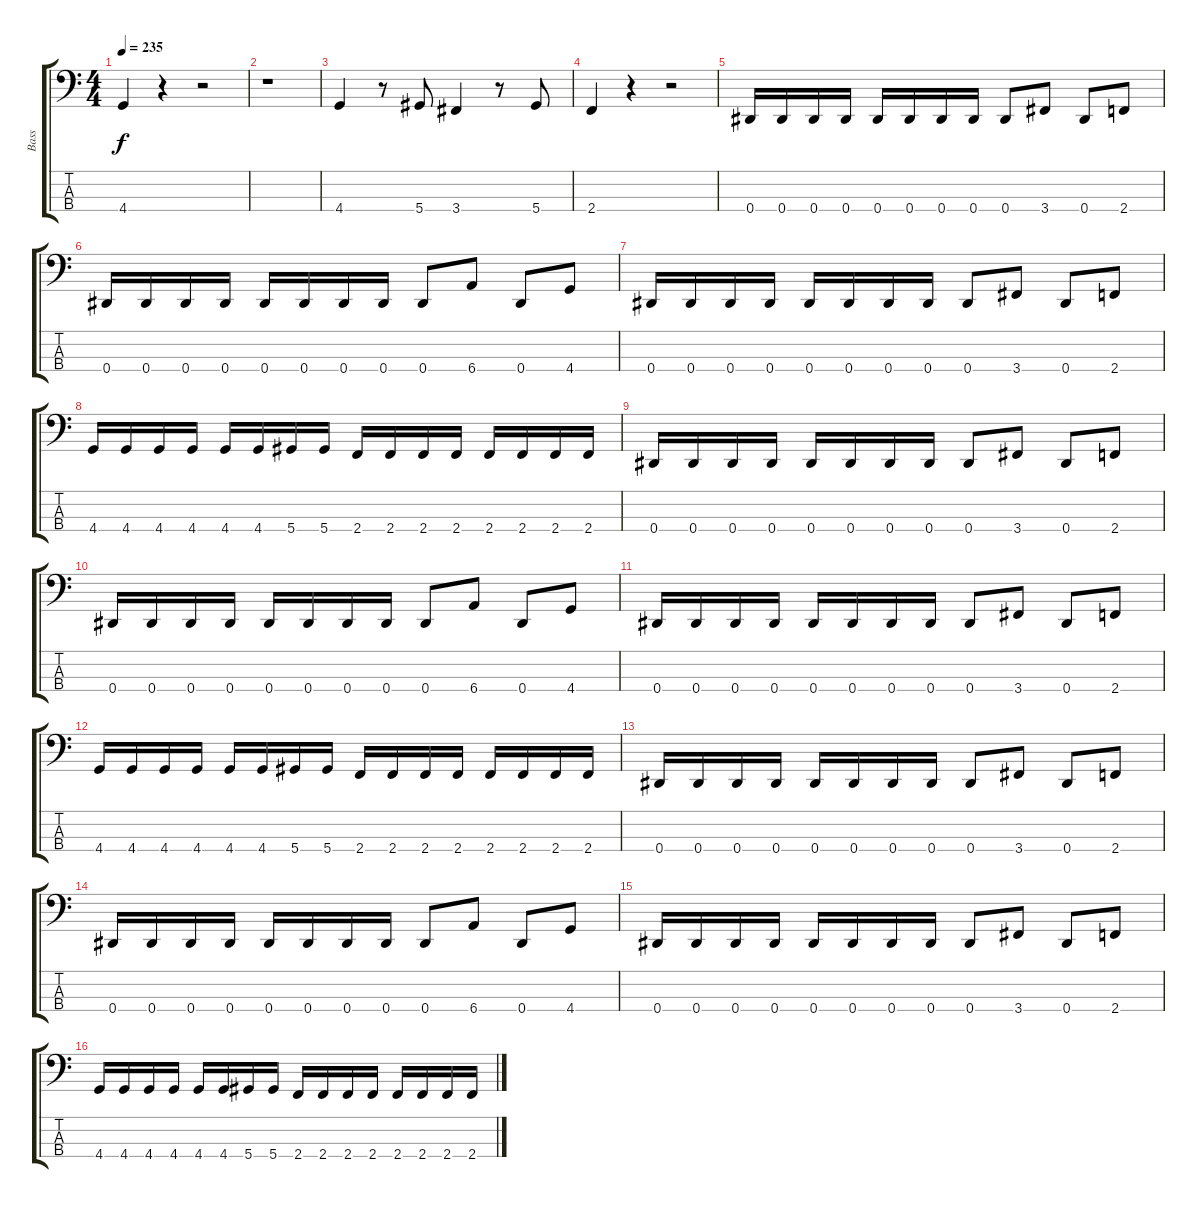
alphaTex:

\track ("Bass" "Bass") {instrument electricbasspick}
\staff {score tabs}
\tuning (Gb2 Db2 Ab1 Eb1) {hide}
\ts (4 4)
\tempo 235
\tempo 230
\tempo 235
\clef f4
\ks c
4.4.4{dy f instrument electricbasspick} r.4 r.2 |
r.1 |
4.4.4 r.8 5.4.8 3.4.4 r.8 5.4.8 |
2.4.4 r.4 r.2 |
0.4.16 0.4.16 0.4.16 0.4.16 0.4.16 0.4.16 0.4.16 0.4.16 0.4.8 3.4.8 0.4.8 2.4.8 |
0.4.16 0.4.16 0.4.16 0.4.16 0.4.16 0.4.16 0.4.16 0.4.16 0.4.8 6.4.8 0.4.8 4.4.8 |
0.4.16 0.4.16 0.4.16 0.4.16 0.4.16 0.4.16 0.4.16 0.4.16 0.4.8 3.4.8 0.4.8 2.4.8 |
4.4.16 4.4.16 4.4.16 4.4.16 4.4.16 4.4.16 5.4.16 5.4.16 2.4.16 2.4.16 2.4.16 2.4.16 2.4.16 2.4.16 2.4.16 2.4.16 |
0.4.16 0.4.16 0.4.16 0.4.16 0.4.16 0.4.16 0.4.16 0.4.16 0.4.8 3.4.8 0.4.8 2.4.8 |
0.4.16 0.4.16 0.4.16 0.4.16 0.4.16 0.4.16 0.4.16 0.4.16 0.4.8 6.4.8 0.4.8 4.4.8 |
0.4.16 0.4.16 0.4.16 0.4.16 0.4.16 0.4.16 0.4.16 0.4.16 0.4.8 3.4.8 0.4.8 2.4.8 |
4.4.16 4.4.16 4.4.16 4.4.16 4.4.16 4.4.16 5.4.16 5.4.16 2.4.16 2.4.16 2.4.16 2.4.16 2.4.16 2.4.16 2.4.16 2.4.16 |
0.4.16 0.4.16 0.4.16 0.4.16 0.4.16 0.4.16 0.4.16 0.4.16 0.4.8 3.4.8 0.4.8 2.4.8 |
0.4.16 0.4.16 0.4.16 0.4.16 0.4.16 0.4.16 0.4.16 0.4.16 0.4.8 6.4.8 0.4.8 4.4.8 |
0.4.16 0.4.16 0.4.16 0.4.16 0.4.16 0.4.16 0.4.16 0.4.16 0.4.8 3.4.8 0.4.8 2.4.8 |
4.4.16 4.4.16 4.4.16 4.4.16 4.4.16 4.4.16 5.4.16 5.4.16 2.4.16 2.4.16 2.4.16 2.4.16 2.4.16 2.4.16 2.4.16 2.4.16
